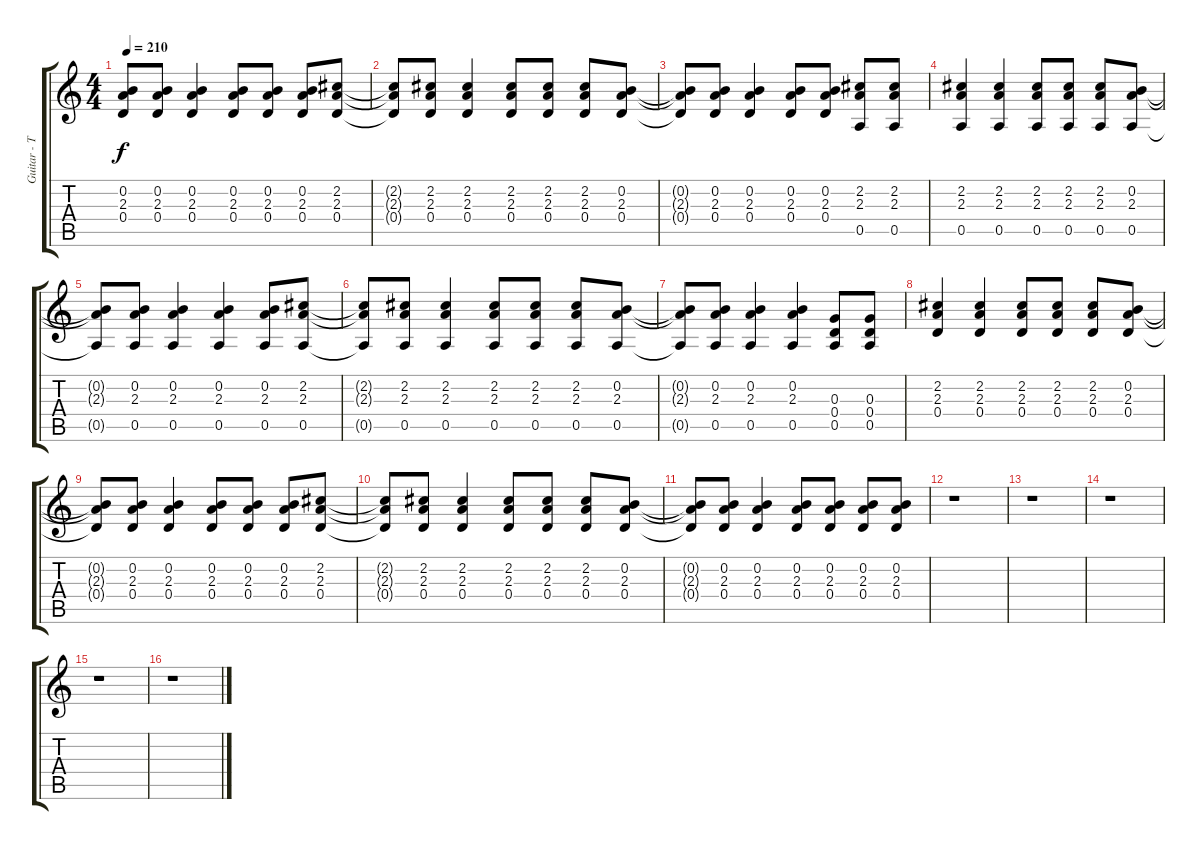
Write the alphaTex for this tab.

\track ("Guitar - Tom Mattew Delonge" "Guitar - T") {instrument acousticguitarsteel}
\staff {score tabs}
\tuning (E4 B3 G3 D3 A2 E2) {hide}
\ts (4 4)
\tempo 210
\clef g2
\ks c
(0.2{t} 2.3{t} 0.4{t}).8{dy f} (0.2 2.3 0.4).8 (0.2 2.3 0.4).4 (0.2 2.3 0.4).8 (0.2 2.3 0.4).8 (0.2 2.3 0.4).8 (2.2 2.3 0.4).8 |
(2.2{t} 2.3{t} 0.4{t}).8 (2.2 2.3 0.4).8 (2.2 2.3 0.4).4 (2.2 2.3 0.4).8 (2.2 2.3 0.4).8 (2.2 2.3 0.4).8 (0.2 2.3 0.4).8 |
(0.2{t} 2.3{t} 0.4{t}).8 (0.2 2.3 0.4).8 (0.2 2.3 0.4).4 (0.2 2.3 0.4).8 (0.2 2.3 0.4).8 (2.2 2.3 0.5).8 (2.2 2.3 0.5).8 |
(2.2 2.3 0.5).4 (2.2 2.3 0.5).4 (2.2 2.3 0.5).8 (2.2 2.3 0.5).8 (2.2 2.3 0.5).8 (0.2 2.3 0.5).8 |
(0.2{t} 2.3{t} 0.5{t}).8 (0.2 2.3 0.5).8 (0.2 2.3 0.5).4 (0.2 2.3 0.5).4 (0.2 2.3 0.5).8 (2.2 2.3 0.5).8 |
(2.2{t} 2.3{t} 0.5{t}).8 (2.2 2.3 0.5).8 (2.2 2.3 0.5).4 (2.2 2.3 0.5).8 (2.2 2.3 0.5).8 (2.2 2.3 0.5).8 (0.2 2.3 0.5).8 |
(0.2{t} 2.3{t} 0.5{t}).8 (0.2 2.3 0.5).8 (0.2 2.3 0.5).4 (0.2 2.3 0.5).4 (0.3 0.4 0.5).8 (0.3 0.4 0.5).8 |
(2.2 2.3 0.4).4 (2.2 2.3 0.4).4 (2.2 2.3 0.4).8 (2.2 2.3 0.4).8 (2.2 2.3 0.4).8 (0.2 2.3 0.4).8 |
(0.2{t} 2.3{t} 0.4{t}).8 (0.2 2.3 0.4).8 (0.2 2.3 0.4).4 (0.2 2.3 0.4).8 (0.2 2.3 0.4).8 (0.2 2.3 0.4).8 (2.2 2.3 0.4).8 |
(2.2{t} 2.3{t} 0.4{t}).8 (2.2 2.3 0.4).8 (2.2 2.3 0.4).4 (2.2 2.3 0.4).8 (2.2 2.3 0.4).8 (2.2 2.3 0.4).8 (0.2 2.3 0.4).8 |
(0.2{t} 2.3{t} 0.4{t}).8 (0.2 2.3 0.4).8 (0.2 2.3 0.4).4 (0.2 2.3 0.4).8 (0.2 2.3 0.4).8 (0.2 2.3 0.4).8 (0.2 2.3 0.4).8 |
r.1 |
r.1 |
r.1 |
r.1 |
r.1
